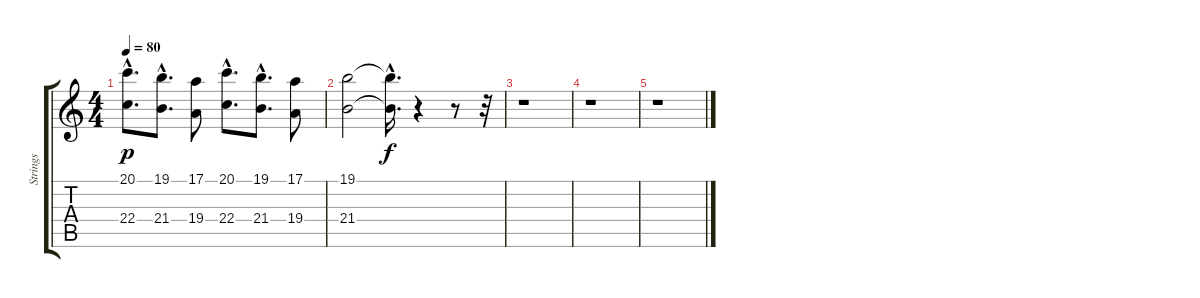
\track ("Strings" "Strings") {instrument stringensemble1}
\staff {score tabs}
\tuning (E4 B3 G3 D3 A2 E2) {hide}
\ts (4 4)
\tempo 80
\clef g2
\ks c
(20.1{hac} 22.4{hac}).8{d dy p} (19.1{hac} 21.4{hac}).8{d} (17.1 19.4).8 (20.1{hac} 22.4{hac}).8{d} (19.1{hac} 21.4{hac}).8{d} (17.1 19.4).8 |
(19.1 21.4).2 (19.1{hac t} 21.4{hac t}).16{d dy f} r.4 r.8 r.32 |
r.1 |
r.1 |
r.1
